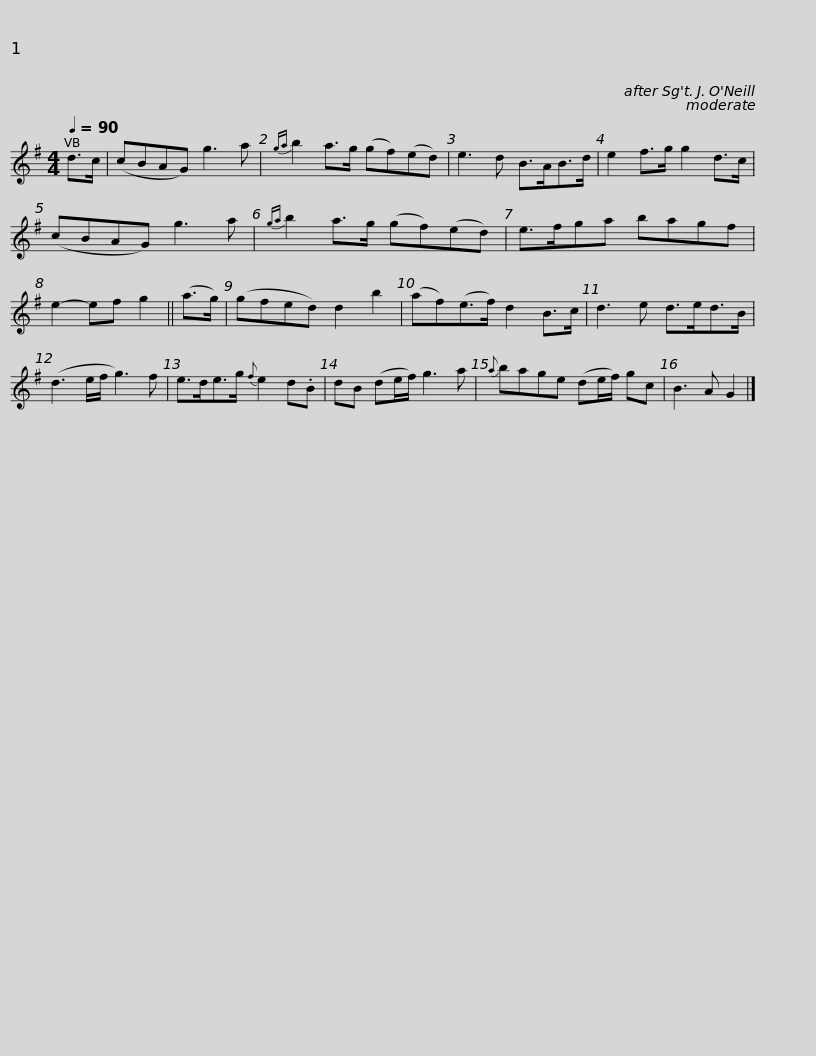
X:1
L:1/8
Q:1/4=90
M:4/4
I:linebreak $
K:G
V:1 treble
V:1
 d>c | (cBAG) g3 a |{ga} b2 a>g (gf)(ed) | e3 d B>AB>d | e2 f>g g2 d>c | %5
 (cBAG) g3 a |${ga} b2 a>g (gf)(ed) | e>fga bagf | e2- ef g2 || (a>g) | %10
 (gfed) d2 b2 | (af)(e>f) d2 B>c |$ d3 e d>ed>B | (d3 e/f/ g3) f | e>de>g{f} e2 d.B | %15
 dB (de/f/) g3 a |{a} bage (de/f/) gc | B3 A G2 |] %18
